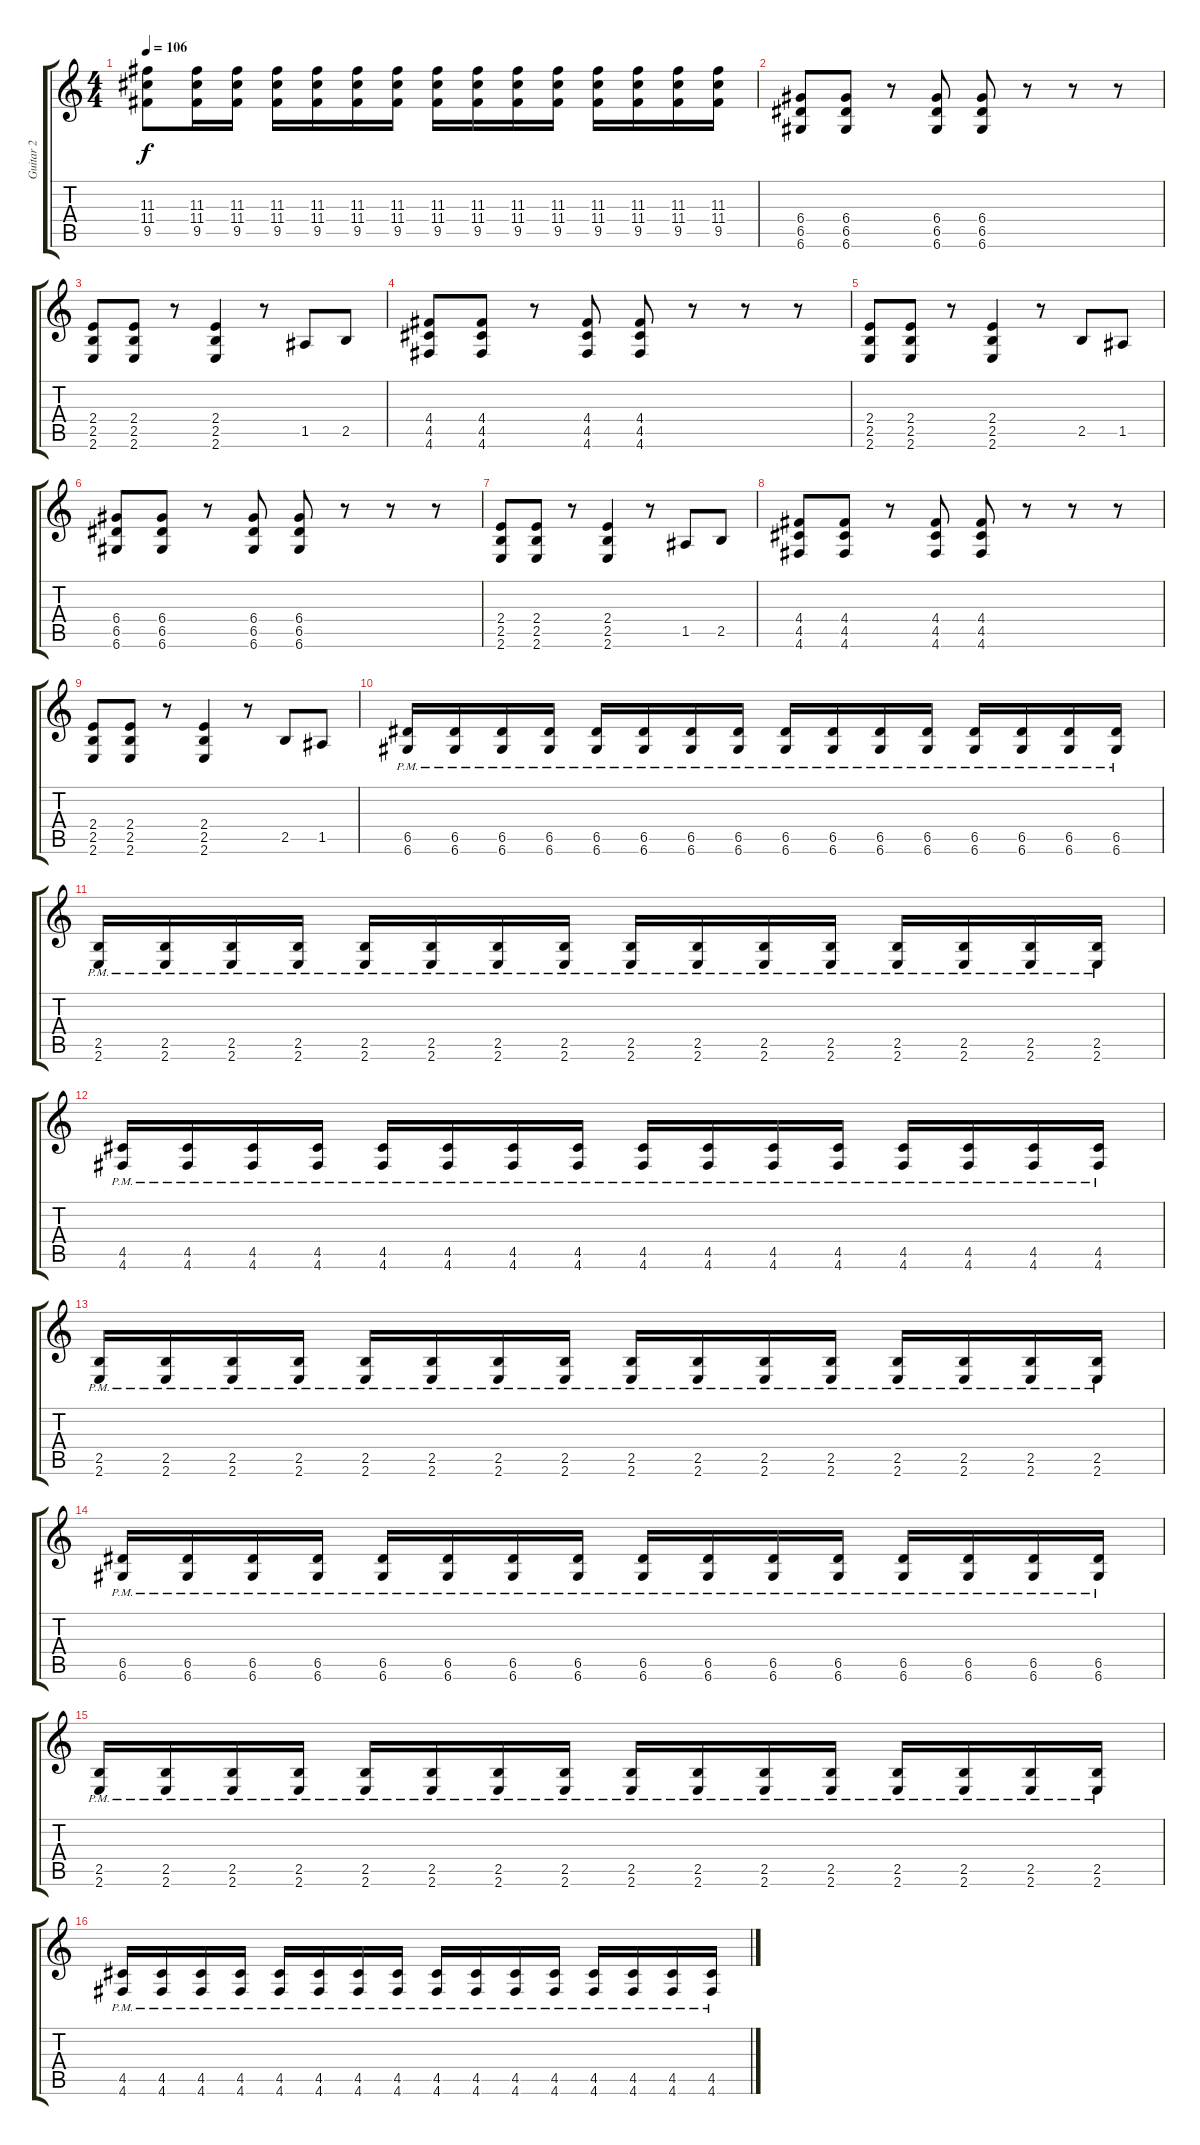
\track ("Guitar 2" "Guitar 2") {instrument overdrivenguitar}
\staff {score tabs}
\tuning (E4 B3 G3 D3 A2 D2) {hide}
\ts (4 4)
\tempo 106
\clef g2
\ks c
(11.3 11.4 9.5).8{dy f} (11.3 11.4 9.5).16 (11.3 11.4 9.5).16 (11.3 11.4 9.5).16 (11.3 11.4 9.5).16 (11.3 11.4 9.5).16 (11.3 11.4 9.5).16 (11.3 11.4 9.5).16 (11.3 11.4 9.5).16 (11.3 11.4 9.5).16 (11.3 11.4 9.5).16 (11.3 11.4 9.5).16 (11.3 11.4 9.5).16 (11.3 11.4 9.5).16 (11.3 11.4 9.5).16 |
(6.4 6.5 6.6).8 (6.4 6.5 6.6).8 r.8 (6.4 6.5 6.6).8 (6.4 6.5 6.6).8 r.8 r.8 r.8 |
(2.4 2.5 2.6).8 (2.4 2.5 2.6).8 r.8 (2.4 2.5 2.6).4 r.8 1.5.8 2.5.8 |
(4.4 4.5 4.6).8 (4.4 4.5 4.6).8 r.8 (4.4 4.5 4.6).8 (4.4 4.5 4.6).8 r.8 r.8 r.8 |
(2.4 2.5 2.6).8 (2.4 2.5 2.6).8 r.8 (2.4 2.5 2.6).4 r.8 2.5.8 1.5.8 |
(6.4 6.5 6.6).8 (6.4 6.5 6.6).8 r.8 (6.4 6.5 6.6).8 (6.4 6.5 6.6).8 r.8 r.8 r.8 |
(2.4 2.5 2.6).8 (2.4 2.5 2.6).8 r.8 (2.4 2.5 2.6).4 r.8 1.5.8 2.5.8 |
(4.4 4.5 4.6).8 (4.4 4.5 4.6).8 r.8 (4.4 4.5 4.6).8 (4.4 4.5 4.6).8 r.8 r.8 r.8 |
(2.4 2.5 2.6).8 (2.4 2.5 2.6).8 r.8 (2.4 2.5 2.6).4 r.8 2.5.8 1.5.8 |
(6.5{pm} 6.6{pm}).16 (6.5{pm} 6.6{pm}).16 (6.5{pm} 6.6{pm}).16 (6.5{pm} 6.6{pm}).16 (6.5{pm} 6.6{pm}).16 (6.5{pm} 6.6{pm}).16 (6.5{pm} 6.6{pm}).16 (6.5{pm} 6.6{pm}).16 (6.5{pm} 6.6{pm}).16 (6.5{pm} 6.6{pm}).16 (6.5{pm} 6.6{pm}).16 (6.5{pm} 6.6{pm}).16 (6.5{pm} 6.6{pm}).16 (6.5{pm} 6.6{pm}).16 (6.5{pm} 6.6{pm}).16 (6.5{pm} 6.6{pm}).16 |
(2.5{pm} 2.6{pm}).16 (2.5{pm} 2.6{pm}).16 (2.5{pm} 2.6{pm}).16 (2.5{pm} 2.6{pm}).16 (2.5{pm} 2.6{pm}).16 (2.5{pm} 2.6{pm}).16 (2.5{pm} 2.6{pm}).16 (2.5{pm} 2.6{pm}).16 (2.5{pm} 2.6{pm}).16 (2.5{pm} 2.6{pm}).16 (2.5{pm} 2.6{pm}).16 (2.5{pm} 2.6{pm}).16 (2.5{pm} 2.6{pm}).16 (2.5{pm} 2.6{pm}).16 (2.5{pm} 2.6{pm}).16 (2.5{pm} 2.6{pm}).16 |
(4.5{pm} 4.6{pm}).16 (4.5{pm} 4.6{pm}).16 (4.5{pm} 4.6{pm}).16 (4.5{pm} 4.6{pm}).16 (4.5{pm} 4.6{pm}).16 (4.5{pm} 4.6{pm}).16 (4.5{pm} 4.6{pm}).16 (4.5{pm} 4.6{pm}).16 (4.5{pm} 4.6{pm}).16 (4.5{pm} 4.6{pm}).16 (4.5{pm} 4.6{pm}).16 (4.5{pm} 4.6{pm}).16 (4.5{pm} 4.6{pm}).16 (4.5{pm} 4.6{pm}).16 (4.5{pm} 4.6{pm}).16 (4.5{pm} 4.6{pm}).16 |
(2.5{pm} 2.6{pm}).16 (2.5{pm} 2.6{pm}).16 (2.5{pm} 2.6{pm}).16 (2.5{pm} 2.6{pm}).16 (2.5{pm} 2.6{pm}).16 (2.5{pm} 2.6{pm}).16 (2.5{pm} 2.6{pm}).16 (2.5{pm} 2.6{pm}).16 (2.5{pm} 2.6{pm}).16 (2.5{pm} 2.6{pm}).16 (2.5{pm} 2.6{pm}).16 (2.5{pm} 2.6{pm}).16 (2.5{pm} 2.6{pm}).16 (2.5{pm} 2.6{pm}).16 (2.5{pm} 2.6{pm}).16 (2.5{pm} 2.6{pm}).16 |
(6.5{pm} 6.6{pm}).16 (6.5{pm} 6.6{pm}).16 (6.5{pm} 6.6{pm}).16 (6.5{pm} 6.6{pm}).16 (6.5{pm} 6.6{pm}).16 (6.5{pm} 6.6{pm}).16 (6.5{pm} 6.6{pm}).16 (6.5{pm} 6.6{pm}).16 (6.5{pm} 6.6{pm}).16 (6.5{pm} 6.6{pm}).16 (6.5{pm} 6.6{pm}).16 (6.5{pm} 6.6{pm}).16 (6.5{pm} 6.6{pm}).16 (6.5{pm} 6.6{pm}).16 (6.5{pm} 6.6{pm}).16 (6.5{pm} 6.6{pm}).16 |
(2.5{pm} 2.6{pm}).16 (2.5{pm} 2.6{pm}).16 (2.5{pm} 2.6{pm}).16 (2.5{pm} 2.6{pm}).16 (2.5{pm} 2.6{pm}).16 (2.5{pm} 2.6{pm}).16 (2.5{pm} 2.6{pm}).16 (2.5{pm} 2.6{pm}).16 (2.5{pm} 2.6{pm}).16 (2.5{pm} 2.6{pm}).16 (2.5{pm} 2.6{pm}).16 (2.5{pm} 2.6{pm}).16 (2.5{pm} 2.6{pm}).16 (2.5{pm} 2.6{pm}).16 (2.5{pm} 2.6{pm}).16 (2.5{pm} 2.6{pm}).16 |
(4.5{pm} 4.6{pm}).16 (4.5{pm} 4.6{pm}).16 (4.5{pm} 4.6{pm}).16 (4.5{pm} 4.6{pm}).16 (4.5{pm} 4.6{pm}).16 (4.5{pm} 4.6{pm}).16 (4.5{pm} 4.6{pm}).16 (4.5{pm} 4.6{pm}).16 (4.5{pm} 4.6{pm}).16 (4.5{pm} 4.6{pm}).16 (4.5{pm} 4.6{pm}).16 (4.5{pm} 4.6{pm}).16 (4.5{pm} 4.6{pm}).16 (4.5{pm} 4.6{pm}).16 (4.5{pm} 4.6{pm}).16 (4.5{pm} 4.6{pm}).16
